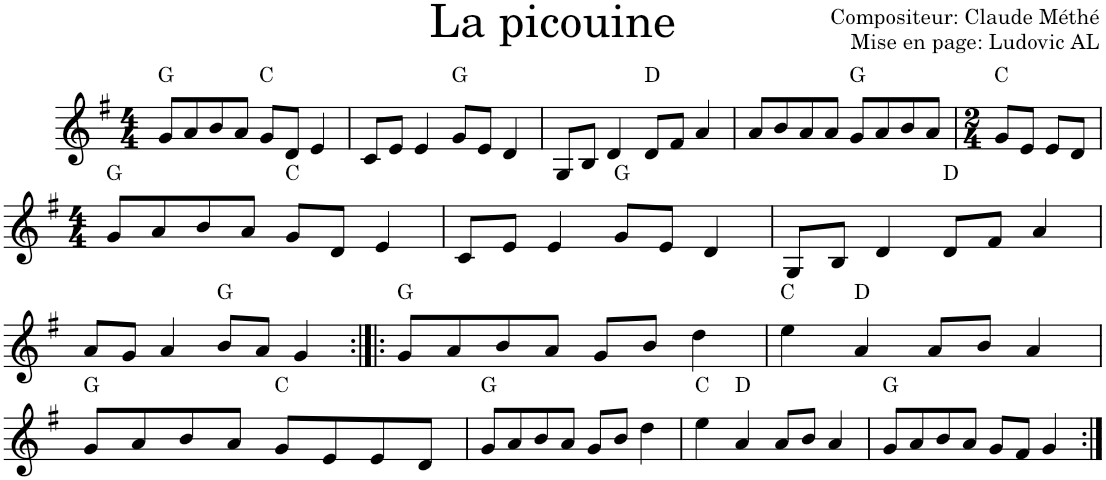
**kern	**harte
*part1	*part1
*staff1	*
*I"Violon	*
*I'Vln.	*
*clefG2	*
*k[f#]	*
*M4/4	*
=1	=1
8g/L	G:maj
8a/	.
8b/	.
8a/J	.
8g/L	C:maj
8d/J	.
4e/	.
=2	=2
8c/L	.
8e/J	.
4e/	.
8g/L	G:maj
8e/J	.
4d/	.
=3	=3
8G/L	.
8B/J	.
4d/	.
8d/L	D:maj
8f#/J	.
4a/	.
=4	=4
8a/L	.
8b/	.
8a/	.
8a/J	.
8g/L	G:maj
8a/	.
8b/	.
8a/J	.
=5	=5
*M2/4	*
8g/L	C:maj
8e/J	.
8e/L	.
8d/J	.
!!LO:LB:g=z
=6	=6
*M4/4	*
8g/L	G:maj
8a/	.
8b/	.
8a/J	.
8g/L	C:maj
8d/J	.
4e/	.
=7	=7
8c/L	.
8e/J	.
4e/	.
8g/L	G:maj
8e/J	.
4d/	.
=8	=8
8G/L	.
8B/J	.
4d/	.
8d/L	D:maj
8f#/J	.
4a/	.
!!LO:LB:g=z
=9	=9
8a/L	.
8g/J	.
4a/	.
8b/L	G:maj
8a/J	.
4g/	.
=10:|!|:	=10:|!|:
8g/L	G:maj
8a/	.
8b/	.
8a/J	.
8g/L	.
8b/J	.
4dd\	.
=11	=11
4ee\	C:maj
4a/	D:maj
8a/L	.
8b/J	.
4a/	.
!!LO:LB:g=z
=12	=12
8g/L	G:maj
8a/	.
8b/	.
8a/J	.
8g/L	C:maj
8e/	.
8e/	.
8d/J	.
=13	=13
8g/L	G:maj
8a/	.
8b/	.
8a/J	.
8g/L	.
8b/J	.
4dd\	.
=14	=14
4ee\	C:maj
4a/	D:maj
8a/L	.
8b/J	.
4a/	.
=15	=15
8g/L	G:maj
8a/	.
8b/	.
8a/J	.
8g/L	.
8f#/J	.
4g/	.
=:|!	=:|!
*-	*-
